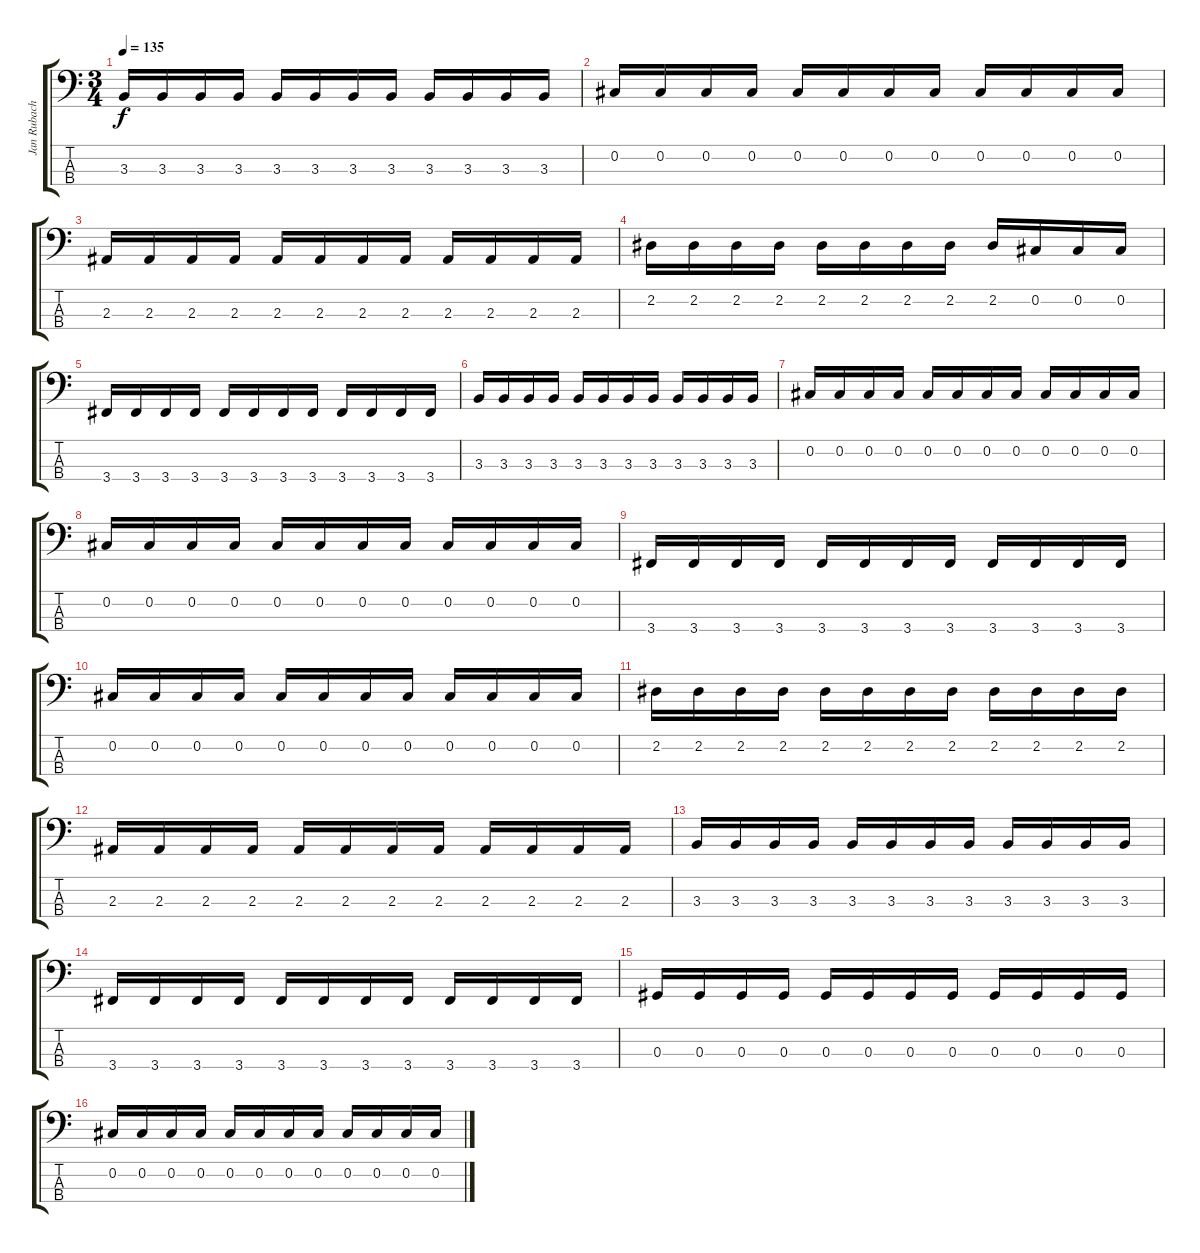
\track ("Jan Rubach" "Jan Rubach") {instrument electricbasspick}
\staff {score tabs}
\tuning (Gb2 Db2 Ab1 Eb1) {hide}
\ts (3 4)
\tempo 135
\clef f4
\ks c
3.3.16{dy f} 3.3.16 3.3.16 3.3.16 3.3.16 3.3.16 3.3.16 3.3.16 3.3.16 3.3.16 3.3.16 3.3.16 |
0.2.16 0.2.16 0.2.16 0.2.16 0.2.16 0.2.16 0.2.16 0.2.16 0.2.16 0.2.16 0.2.16 0.2.16 |
2.3.16 2.3.16 2.3.16 2.3.16 2.3.16 2.3.16 2.3.16 2.3.16 2.3.16 2.3.16 2.3.16 2.3.16 |
2.2.16 2.2.16 2.2.16 2.2.16 2.2.16 2.2.16 2.2.16 2.2.16 2.2.16 0.2.16 0.2.16 0.2.16 |
3.4.16 3.4.16 3.4.16 3.4.16 3.4.16 3.4.16 3.4.16 3.4.16 3.4.16 3.4.16 3.4.16 3.4.16 |
3.3.16 3.3.16 3.3.16 3.3.16 3.3.16 3.3.16 3.3.16 3.3.16 3.3.16 3.3.16 3.3.16 3.3.16 |
0.2.16 0.2.16 0.2.16 0.2.16 0.2.16 0.2.16 0.2.16 0.2.16 0.2.16 0.2.16 0.2.16 0.2.16 |
0.2.16 0.2.16 0.2.16 0.2.16 0.2.16 0.2.16 0.2.16 0.2.16 0.2.16 0.2.16 0.2.16 0.2.16 |
3.4.16 3.4.16 3.4.16 3.4.16 3.4.16 3.4.16 3.4.16 3.4.16 3.4.16 3.4.16 3.4.16 3.4.16 |
0.2.16 0.2.16 0.2.16 0.2.16 0.2.16 0.2.16 0.2.16 0.2.16 0.2.16 0.2.16 0.2.16 0.2.16 |
2.2.16 2.2.16 2.2.16 2.2.16 2.2.16 2.2.16 2.2.16 2.2.16 2.2.16 2.2.16 2.2.16 2.2.16 |
2.3.16 2.3.16 2.3.16 2.3.16 2.3.16 2.3.16 2.3.16 2.3.16 2.3.16 2.3.16 2.3.16 2.3.16 |
3.3.16 3.3.16 3.3.16 3.3.16 3.3.16 3.3.16 3.3.16 3.3.16 3.3.16 3.3.16 3.3.16 3.3.16 |
3.4.16 3.4.16 3.4.16 3.4.16 3.4.16 3.4.16 3.4.16 3.4.16 3.4.16 3.4.16 3.4.16 3.4.16 |
0.3.16 0.3.16 0.3.16 0.3.16 0.3.16 0.3.16 0.3.16 0.3.16 0.3.16 0.3.16 0.3.16 0.3.16 |
0.2.16 0.2.16 0.2.16 0.2.16 0.2.16 0.2.16 0.2.16 0.2.16 0.2.16 0.2.16 0.2.16 0.2.16
